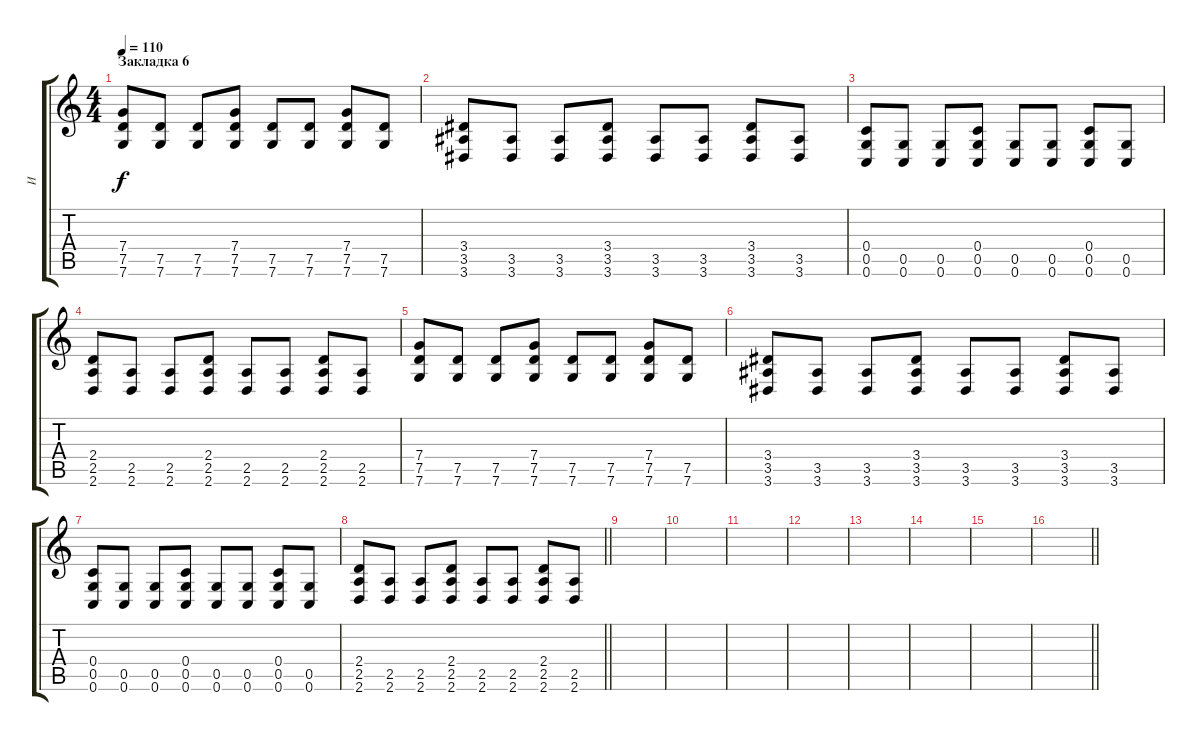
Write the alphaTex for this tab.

\track ("И" "И") {instrument acousticguitarsteel}
\staff {score tabs}
\tuning (D4 A3 F3 C3 G2 C2) {hide}
\ts (4 4)
\section ("" "Закладка 6")
\tempo 110
\clef g2
\ks c
(7.4 7.5 7.6).8{dy f instrument distortionguitar} (7.5 7.6).8 (7.5 7.6).8 (7.4 7.5 7.6).8 (7.5 7.6).8 (7.5 7.6).8 (7.4 7.5 7.6).8 (7.5 7.6).8 |
(3.4 3.5 3.6).8 (3.5 3.6).8 (3.5 3.6).8 (3.4 3.5 3.6).8 (3.5 3.6).8 (3.5 3.6).8 (3.4 3.5 3.6).8 (3.5 3.6).8 |
(0.4 0.5 0.6).8 (0.5 0.6).8 (0.5 0.6).8 (0.4 0.5 0.6).8 (0.5 0.6).8 (0.5 0.6).8 (0.4 0.5 0.6).8 (0.5 0.6).8 |
(2.4 2.5 2.6).8 (2.5 2.6).8 (2.5 2.6).8 (2.4 2.5 2.6).8 (2.5 2.6).8 (2.5 2.6).8 (2.4 2.5 2.6).8 (2.5 2.6).8 |
(7.4 7.5 7.6).8 (7.5 7.6).8 (7.5 7.6).8 (7.4 7.5 7.6).8 (7.5 7.6).8 (7.5 7.6).8 (7.4 7.5 7.6).8 (7.5 7.6).8 |
(3.4 3.5 3.6).8 (3.5 3.6).8 (3.5 3.6).8 (3.4 3.5 3.6).8 (3.5 3.6).8 (3.5 3.6).8 (3.4 3.5 3.6).8 (3.5 3.6).8 |
(0.4 0.5 0.6).8 (0.5 0.6).8 (0.5 0.6).8 (0.4 0.5 0.6).8 (0.5 0.6).8 (0.5 0.6).8 (0.4 0.5 0.6).8 (0.5 0.6).8 |
\barLineRight lightlight
(2.4 2.5 2.6).8 (2.5 2.6).8 (2.5 2.6).8 (2.4 2.5 2.6).8 (2.5 2.6).8 (2.5 2.6).8 (2.4 2.5 2.6).8 (2.5 2.6).8 |
|
|
|
|
|
|
|
\barLineRight lightlight
